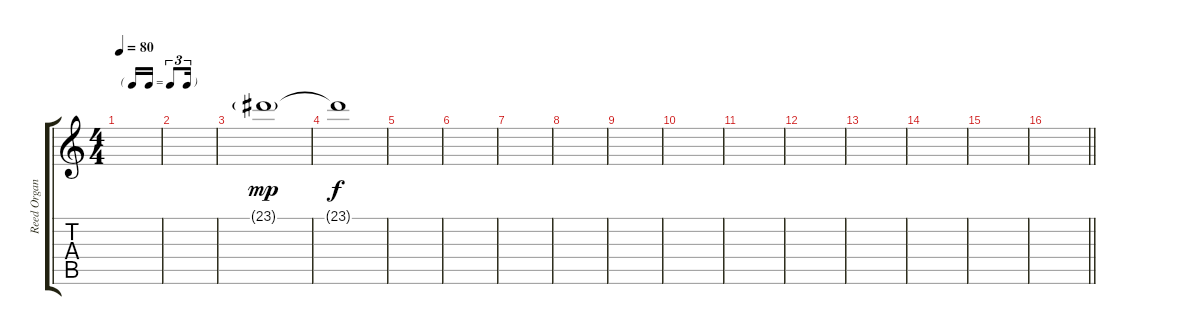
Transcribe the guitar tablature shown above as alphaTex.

\track ("Reed Organ" "Reed Organ") {instrument reedorgan}
\staff {score tabs}
\tuning (E4 B3 G3 D3 A2 E2) {hide}
\ts (4 4)
\tf triplet16th
\tempo 80
\clef g2
\ks c
|
|
23.1{g}.1{dy mp} |
23.1{t}.1{dy f} |
|
|
|
|
|
|
|
|
|
|
|
\barLineRight lightlight
